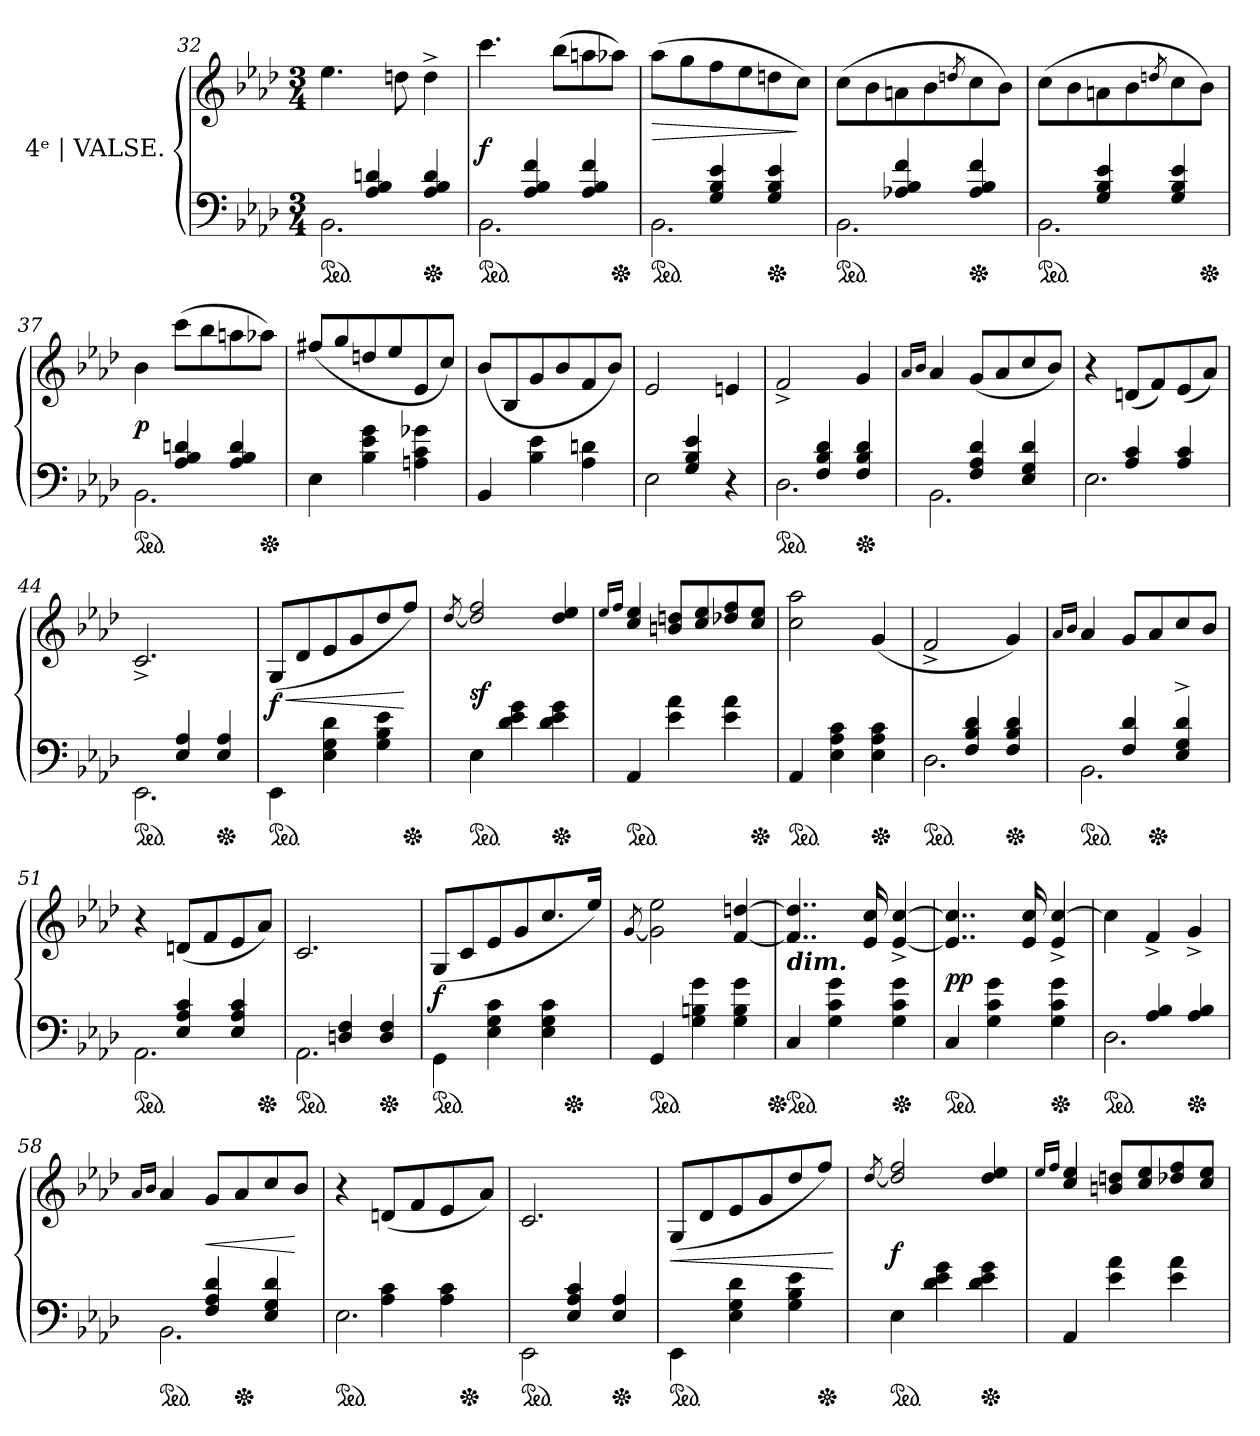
**kern	**kern	**dynam
*part1	*part1	*part1
*staff2	*staff1	*staff1/2
*I"4ᵉ | VALSE.	*	*
*clefF4	*clefG2	*
*k[b-e-a-d-]	*k[b-e-a-d-]	*
*M3/4	*M3/4	*
=32	=32	=32
*^	*	*
*ped	*	*	*
4ryy	2.BB-	4.ee-	.
4A-/ 4B-/ 4dn/	.	.	.
.	.	8ddn	.
*Xped	*	*	*
4A-/ 4B-/ 4d/	.	4dd^<	.
=33	=33	=33	=33
*ped	*	*	*
4ryy	2.BB-	4.ccc	f
4A-/ 4B-/ 4f/	.	.	.
.	.	(>8bb-L	.
4A-/ 4B-/ 4f/	.	8aan	.
*Xped	*	*	*
.	.	8aa-XJ)	.
=34	=34	=34	=34
*ped	*	*	*
4ryy	2.BB-	(>8aa-L	>
.	.	8gg	.
4G/ 4B-/ 4e-/	.	8ff	.
.	.	8ee-	.
*Xped	*	*	*
4G/ 4B-/ 4e-/	.	8ddn	.
.	.	8ccJ)	]
=35	=35	=35	=35
*ped	*	*	*
4ryy	2.BB-	(>8ccL	.
.	.	8b-	.
4A-X/ 4B-/ 4f/	.	8an	.
.	.	8b-	.
.	.	8qddn	.
*Xped	*	*	*
4A-/ 4B-/ 4f/	.	8cc	.
.	.	8b-J)	.
=36	=36	=36	=36
*ped	*	*	*
4ryy	2.BB-	(>8ccL	.
.	.	8b-	.
4G/ 4B-/ 4e-/	.	8an	.
.	.	8b-	.
.	.	8qddn	.
4G/ 4B-/ 4e-/	.	8cc	.
*Xped	*	*	*
.	.	8b-J)	.
=37	=37	=37	=37
*ped	*	*	*
4ryy	2.BB-	4b-	p
4A-/ 4B-/ 4dn/	.	(>8cccL	.
.	.	8bb-	.
4A-/ 4B-/ 4d/	.	8aan	.
*Xped	*	*	*
.	.	8aa-XJ)	.
*v	*v	*	*
=38	=38	=38
4E-	(<8ff#X/L	.
.	8gg	.
4B- 4e- 4g	8ddn	.
.	8ee-	.
4An 4c 4g-X	8e-	.
.	8ccJ)	.
=39	=39	=39
4BB-	(<8b-/L	.
.	8B-	.
4B- 4e-	8g	.
.	8b-	.
4A- 4dn	8f	.
.	8b-J)	.
=40	=40	=40
*^	*	*
4ryy	2E-	2e-	.
4G/ 4B-/ 4e-/	.	.	.
4ryy	4r	4en	.
=41	=41	=41	=41
*ped	*	*	*
4ryy	2.D-	2f^<	.
4F 4B- 4d-	.	.	.
*Xped	*	*	*
4F 4B- 4d-	.	4g	.
=42	=42	=42	=42
.	.	16qa-LL	.
.	.	16qb-JJ	.
4ryy	2.BB-	4a-	.
4F 4A- 4d-	.	(<8gL	.
.	.	8a-	.
4E- 4G 4d-	.	8cc	.
.	.	8b-J)	.
=43	=43	=43	=43
4ryy	2.E-	4r	.
4A- 4c	.	(<8dnL	.
.	.	8f)	.
4A- 4c	.	(<8e-	.
.	.	8a-J)	.
=44	=44	=44	=44
*ped	*	*	*
4ryy	2.EE-	2.c^<	.
4E- 4A-	.	.	.
*Xped	*	*	*
4E- 4A-	.	.	.
*v	*v	*	*
=45	=45	=45
*ped	*	*
4EE-\	(>8G/L	< f
.	8d-	.
4E- 4G 4d-	8e-	.
.	8g	.
4G 4B- 4e-	8dd-	.
*Xped	*	*
.	8ffJ)	[
=46	=46	=46
.	[8qdd-	.
*ped	*	*
4E-	2dd-]/ 2ff/	sf
4d-\ 4e-\ 4g\	.	.
*Xped	*	*
4d-\ 4e-\ 4g\	4dd-/ 4ee-/	.
=47	=47	=47
.	16qqee-LL	.
.	16qqffJJ	.
*ped	*	*
4AA-	4cc/ 4ee-/	.
4e-\ 4a-\	8bn/ 8ddn/L	.
.	8cc/ 8ee-/	.
4e-\ 4a-\	8dd-X/ 8ff/	.
*Xped	*	*
.	8cc/ 8ee-/J	.
=48	=48	=48
*ped	*	*
4AA-	2cc 2aa-	.
4E- 4A- 4c	.	.
*Xped	*	*
4E- 4A- 4c	(<4g	.
=49	=49	=49
*^	*	*
*ped	*	*	*
4ryy	2.D-	2f^>	.
4F 4B- 4d-	.	.	.
*Xped	*	*	*
4F 4B- 4d-	.	4g)	.
=50	=50	=50	=50
.	.	16qa-LL	.
.	.	16qb-JJ	.
*ped	*	*	*
4ryy	2.BB-	4a-	.
4F 4d-	.	8gL	.
*Xped	*	*	*
.	.	8a-	.
4E-^> 4G^> 4d-^>	.	8cc	.
.	.	8b-J	.
=51	=51	=51	=51
*ped	*	*	*
4ryy	2.AA-	4r	.
4E-/ 4A-/ 4c/	.	(<8dnL	.
.	.	8f	.
4E-/ 4A-/ 4c/	.	8e-	.
*Xped	*	*	*
.	.	8a-J)	.
=52	=52	=52	=52
*ped	*	*	*
4ryy	2.AA-	2.c	.
4Dn 4F	.	.	.
*Xped	*	*	*
4D 4F	.	.	.
*v	*v	*	*
=53	=53	=53
*ped	*	*
*	*^	*
4GG\	(>8G/L	2ryy	f
.	8c/	.	.
4E- 4G 4c	8e-	.	.
.	8g	.	.
4E- 4G 4c	8.cc	16.ryy	.
*Xped	*	*	*
.	.	8ryy	.
.	16ee-Jk)	.	.
.	.	32ryy	.
*	*v	*v	*
=54	=54	=54
.	[8qg	.
*ped	*	*
4GG	2g] 2ee-	.
4G 4Bn 4g	.	.
4G 4B 4g	[4f [4ddn	.
=55	=55	=55
!	!LO:TX:c:Bi:t=dim.	!
*Xped	*	*
*ped	*	*
4C/	4..f] 4..ddn]	.
4G 4c 4g	.	.
.	16e- 16cc	.
*Xped	*	*
4G 4c 4g	[4e-^< [4cc^<	.
=56	=56	=56
*ped	*	*
4C/	4..e-] 4..cc]	pp
4G 4c 4g	.	.
.	16e- 16cc	.
*Xped	*	*
4G 4c 4g	4e-^< [4cc^<	.
=57	=57	=57
*^	*	*
*ped	*	*	*
4ryy	2.D-	4cc]	.
4A- 4B-	.	4f^<	.
*Xped	*	*	*
4A- 4B-	.	4g^<	.
=58	=58	=58	=58
.	.	16qa-LL	.
.	.	16qb-JJ	.
*ped	*	*	*
4ryy	2.BB-	4a-	.
4F/ 4A-/ 4d-/	.	8gL	<
*Xped	*	*	*
.	.	8a-	.
4E-/ 4G/ 4d-/	.	8cc	.
.	.	8b-J	[
=59	=59	=59	=59
*ped	*	*	*
*	*	*^	*
4ryy	2.E-	4r	2ryy	.
4A-\ 4c\	.	(<8dnL	.	.
.	.	8f	.	.
4A-\ 4c\	.	8e-	16ryy	.
*Xped	*	*	*	*
.	.	.	8.ryy	.
.	.	8a-J)	.	.
*	*	*v	*v	*
=60	=60	=60	=60
*ped	*	*	*
4ryy	2EE-	2.c	.
4E-/ 4A-/ 4c/	.	.	.
*Xped	*	*	*
4E-/ 4A-/	4ryy	.	.
*v	*v	*	*
=61	=61	=61
*ped	*	*
4EE-\	(>8G/L	<
.	8d-	.
4E- 4G 4d-	8e-	.
.	8g	.
4G 4B- 4e-	8dd-	.
*Xped	*	*
.	8ffJ)	.
.	.	[
=62	=62	=62
.	[8qdd-	.
*ped	*	*
4E-	2dd-]/ 2ff/	f
4d-\ 4e-\ 4g\	.	.
*Xped	*	*
4d-\ 4e-\ 4g\	4dd-/ 4ee-/	.
=63	=63	=63
.	16qqee-LL	.
.	16qqffJJ	.
4AA-	4cc/ 4ee-/	.
4e-\ 4a-\	8bn/ 8ddn/L	.
.	8cc/ 8ee-/	.
4e-\ 4a-\	8dd-X/ 8ff/	.
.	8cc/ 8ee-/J	.
=	=	=
*-	*-	*-
